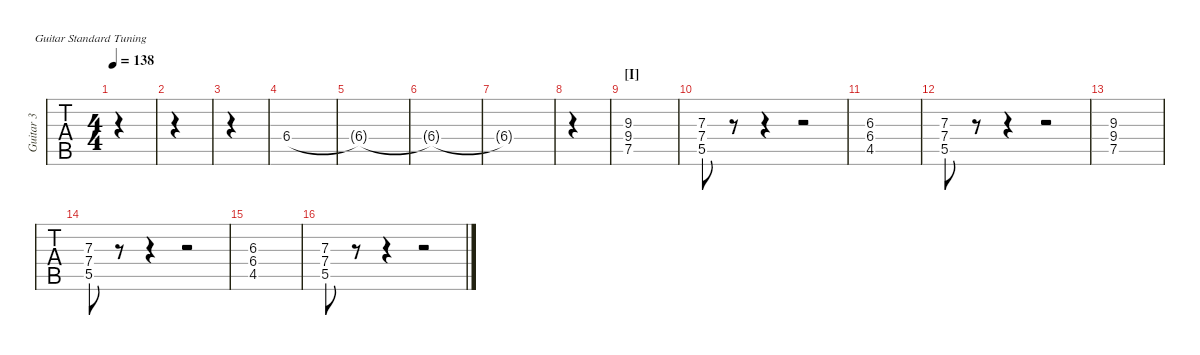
\defaultSystemsLayout 4
\hideDynamics
\bracketExtendMode nobrackets
\track ("Guitar 3" "Guitar 3") {defaultSystemsLayout 4 instrument distortionguitar}
\staff {tabs}
\tuning (E4 B3 G3 D3 A2 E2)
\ts (4 4)
\tempo 138
\clef g2
\ks c
|
|
|
6.4{acc #}.1 |
6.4{t acc #}.1 |
6.4{t acc #}.1 |
6.4{t acc #}.1 |
|
\section ("I" "")
(9.3 9.4 7.5).1 |
(5.5{st} 7.4{st} 7.3{st}).8 r.8 r.4 r.2 |
(6.3{acc #} 6.4{acc #} 4.5{acc #}).1 |
(5.5{st} 7.4{st} 7.3{st}).8 r.8 r.4 r.2 |
(9.3 9.4 7.5).1 |
(5.5{st} 7.4{st} 7.3{st}).8 r.8 r.4 r.2 |
(6.3{acc #} 6.4{acc #} 4.5{acc #}).1 |
(5.5{st} 7.4{st} 7.3{st}).8 r.8 r.4 r.2
